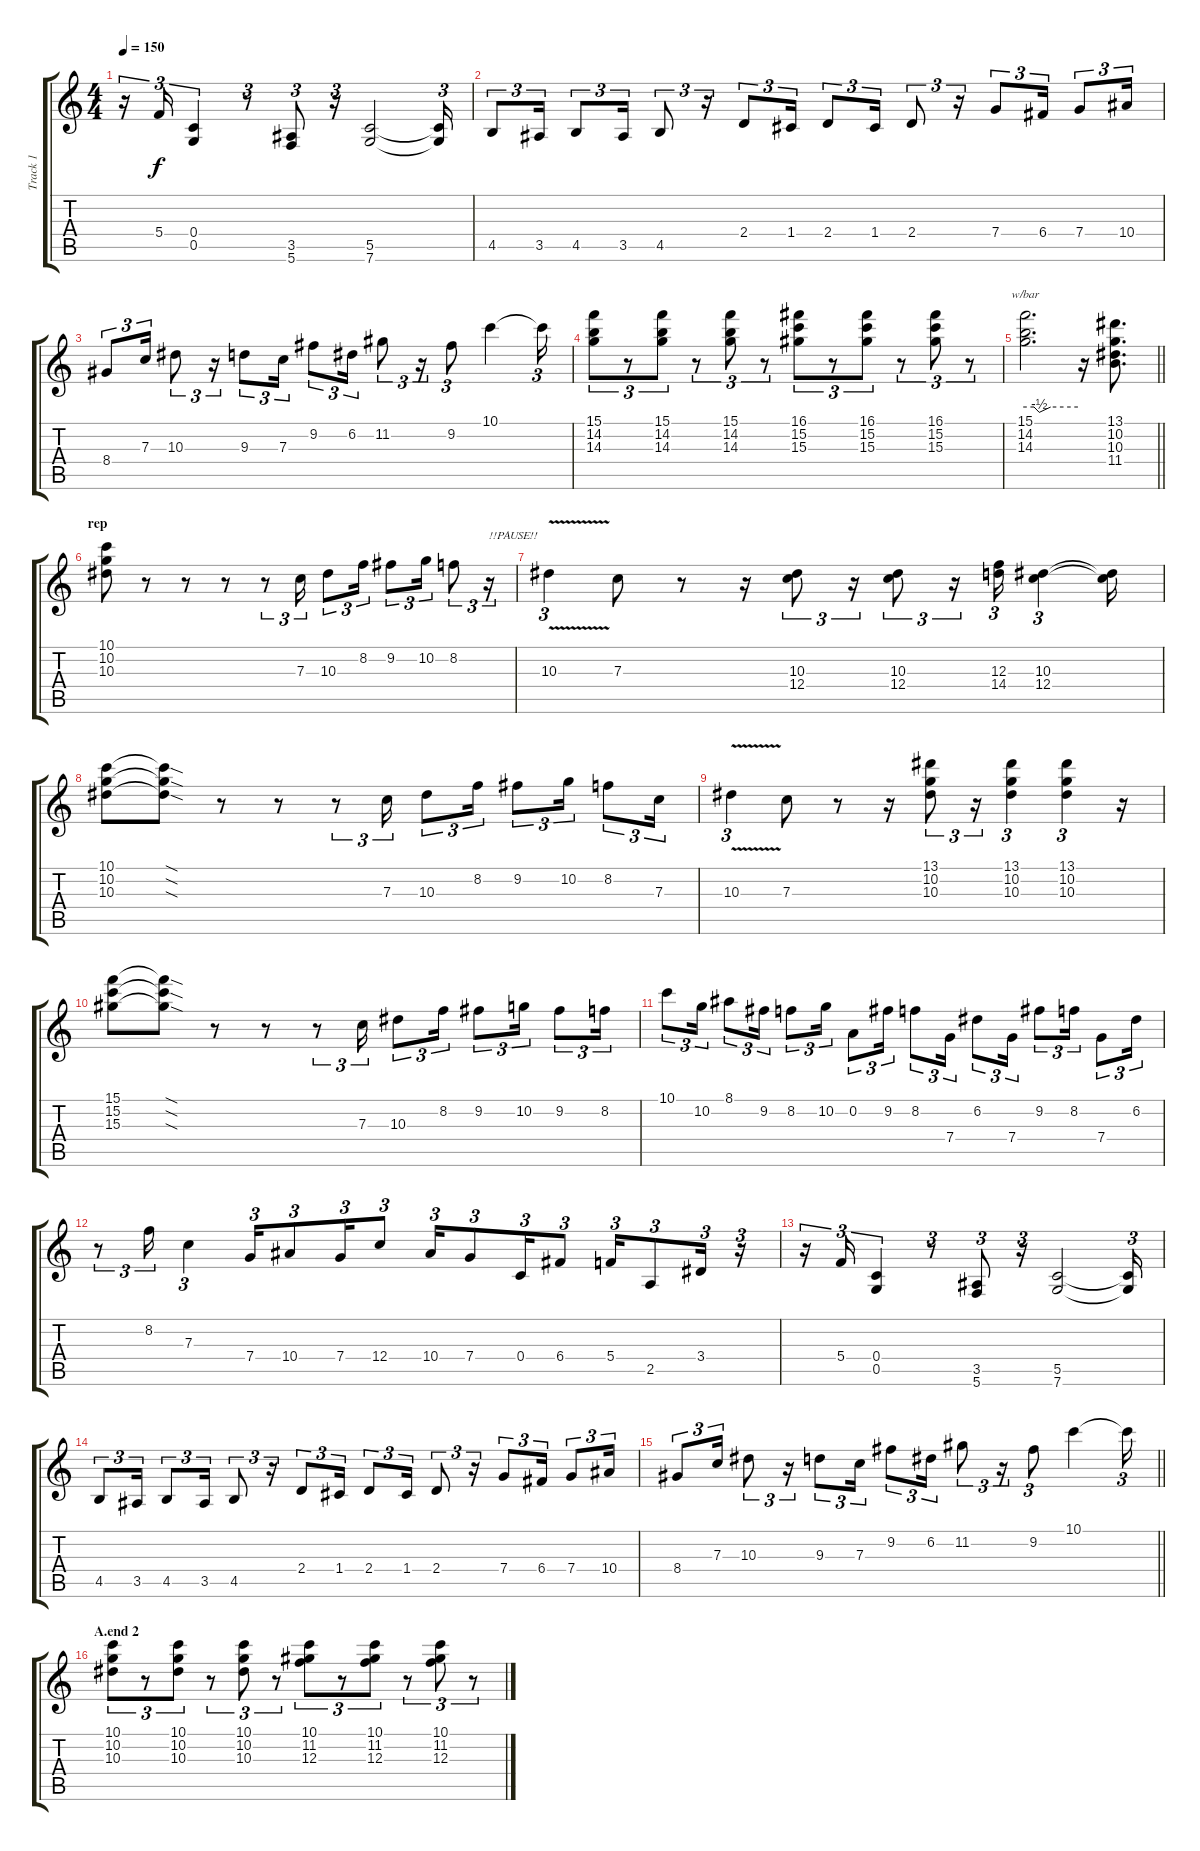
\track ("Track 1" "Track 1") {instrument overdrivenguitar}
\staff {score tabs}
\tuning (D4 A3 F3 C3 G2 C2) {hide}
\ts (4 4)
\tempo 150
\clef g2
\ks c
r.16{tu (3 2) dy f} 5.4.16{tu (3 2)} (0.4 0.5).4{tu (3 2)} r.8{tu (3 2)} (3.5 5.6).8{tu (3 2)} r.16{tu (3 2)} (5.5 7.6).2 (5.5{t} 7.6{t}).16{tu (3 2)} |
4.5.8{tu (3 2)} 3.5.16{tu (3 2)} 4.5.8{tu (3 2)} 3.5.16{tu (3 2)} 4.5.8{tu (3 2)} r.16{tu (3 2)} 2.4.8{tu (3 2)} 1.4.16{tu (3 2)} 2.4.8{tu (3 2)} 1.4.16{tu (3 2)} 2.4.8{tu (3 2)} r.16{tu (3 2)} 7.4.8{tu (3 2)} 6.4.16{tu (3 2)} 7.4.8{tu (3 2)} 10.4.16{tu (3 2)} |
8.4.8{tu (3 2)} 7.3.16{tu (3 2)} 10.3.8{tu (3 2)} r.16{tu (3 2)} 9.3.8{tu (3 2)} 7.3.16{tu (3 2)} 9.2.8{tu (3 2)} 6.2.16{tu (3 2)} 11.2.8{tu (3 2)} r.16{tu (3 2)} 9.2.8{tu (3 2)} 10.1.4 10.1{t}.16{tu (3 2)} |
(15.1 14.2 14.3).8{tu (3 2)} r.8{tu (3 2)} (15.1 14.2 14.3).8{tu (3 2)} r.8{tu (3 2)} (15.1 14.2 14.3).8{tu (3 2)} r.8{tu (3 2)} (16.1 15.2 15.3).8{tu (3 2)} r.8{tu (3 2)} (16.1 15.2 15.3).8{tu (3 2)} r.8{tu (3 2)} (16.1 15.2 15.3).8{tu (3 2)} r.8{tu (3 2)} |
\barLineRight lightlight
(15.1 14.2 14.3).2{d tbe (custom default 0 0 10 0 16 -2 29 0 60 0)} r.16 (13.1 10.2 10.3 11.4).8{d} |
\section ("" "rep")
(10.1 10.2 10.3).8 r.8 r.8 r.8 r.8{tu (3 2)} 7.3.16{tu (3 2)} 10.3.8{tu (3 2)} 8.2.16{tu (3 2)} 9.2.8{tu (3 2)} 10.2.16{tu (3 2)} 8.2.8{tu (3 2)} r.16{tu (3 2) txt "!!PAUSE!!"} |
10.3{v}.4{tu (3 2)} 7.3.8 r.8 r.16 (10.3 12.4).8{tu (3 2)} r.16{tu (3 2)} (10.3 12.4).8{tu (3 2)} r.16{tu (3 2)} (12.3 14.4).16{tu (3 2)} (10.3 12.4).4{tu (3 2)} (10.3{t} 12.4{t}).16 |
(10.1 10.2 10.3).8 (10.1{sod t} 10.2{sod t} 10.3{sod t}).8 r.8 r.8 r.8{tu (3 2)} 7.3.16{tu (3 2)} 10.3.8{tu (3 2)} 8.2.16{tu (3 2)} 9.2.8{tu (3 2)} 10.2.16{tu (3 2)} 8.2.8{tu (3 2)} 7.3.16{tu (3 2)} |
10.3{v}.4{tu (3 2)} 7.3.8 r.8 r.16 (13.1 10.2 10.3).8{tu (3 2)} r.16{tu (3 2)} (13.1 10.2 10.3).4{tu (3 2)} (13.1 10.2 10.3).4{tu (3 2)} r.16 |
(15.1 15.2 15.3).8 (15.1{sod t} 15.2{sod t} 15.3{sod t}).8 r.8 r.8 r.8{tu (3 2)} 7.3.16{tu (3 2)} 10.3.8{tu (3 2)} 8.2.16{tu (3 2)} 9.2.8{tu (3 2)} 10.2.16{tu (3 2)} 9.2.8{tu (3 2)} 8.2.16{tu (3 2)} |
10.1.8{tu (3 2)} 10.2.16{tu (3 2)} 8.1.8{tu (3 2)} 9.2.16{tu (3 2)} 8.2.8{tu (3 2)} 10.2.16{tu (3 2)} 0.2.8{tu (3 2)} 9.2.16{tu (3 2)} 8.2.8{tu (3 2)} 7.4.16{tu (3 2)} 6.2.8{tu (3 2)} 7.4.16{tu (3 2)} 9.2.8{tu (3 2)} 8.2.16{tu (3 2)} 7.4.8{tu (3 2)} 6.2.16{tu (3 2)} |
r.8{tu (3 2)} 8.2.16{tu (3 2)} 7.3.4{tu (3 2)} 7.4.16{tu (3 2)} 10.4.8{tu (3 2)} 7.4.16{tu (3 2)} 12.4.8{tu (3 2)} 10.4.16{tu (3 2)} 7.4.8{tu (3 2)} 0.4.16{tu (3 2)} 6.4.8{tu (3 2)} 5.4.16{tu (3 2)} 2.5.8{tu (3 2)} 3.4.16{tu (3 2)} r.16{tu (3 2)} |
r.16{tu (3 2)} 5.4.16{tu (3 2)} (0.4 0.5).4{tu (3 2)} r.8{tu (3 2)} (3.5 5.6).8{tu (3 2)} r.16{tu (3 2)} (5.5 7.6).2 (5.5{t} 7.6{t}).16{tu (3 2)} |
4.5.8{tu (3 2)} 3.5.16{tu (3 2)} 4.5.8{tu (3 2)} 3.5.16{tu (3 2)} 4.5.8{tu (3 2)} r.16{tu (3 2)} 2.4.8{tu (3 2)} 1.4.16{tu (3 2)} 2.4.8{tu (3 2)} 1.4.16{tu (3 2)} 2.4.8{tu (3 2)} r.16{tu (3 2)} 7.4.8{tu (3 2)} 6.4.16{tu (3 2)} 7.4.8{tu (3 2)} 10.4.16{tu (3 2)} |
\barLineRight lightlight
8.4.8{tu (3 2)} 7.3.16{tu (3 2)} 10.3.8{tu (3 2)} r.16{tu (3 2)} 9.3.8{tu (3 2)} 7.3.16{tu (3 2)} 9.2.8{tu (3 2)} 6.2.16{tu (3 2)} 11.2.8{tu (3 2)} r.16{tu (3 2)} 9.2.8{tu (3 2)} 10.1.4 10.1{t}.16{tu (3 2)} |
\section ("" "A.end 2")
(10.1 10.2 10.3).8{tu (3 2)} r.8{tu (3 2)} (10.1 10.2 10.3).8{tu (3 2)} r.8{tu (3 2)} (10.1 10.2 10.3).8{tu (3 2)} r.8{tu (3 2)} (10.1 11.2 12.3).8{tu (3 2)} r.8{tu (3 2)} (10.1 11.2 12.3).8{tu (3 2)} r.8{tu (3 2)} (10.1 11.2 12.3).8{tu (3 2)} r.8{tu (3 2)}
